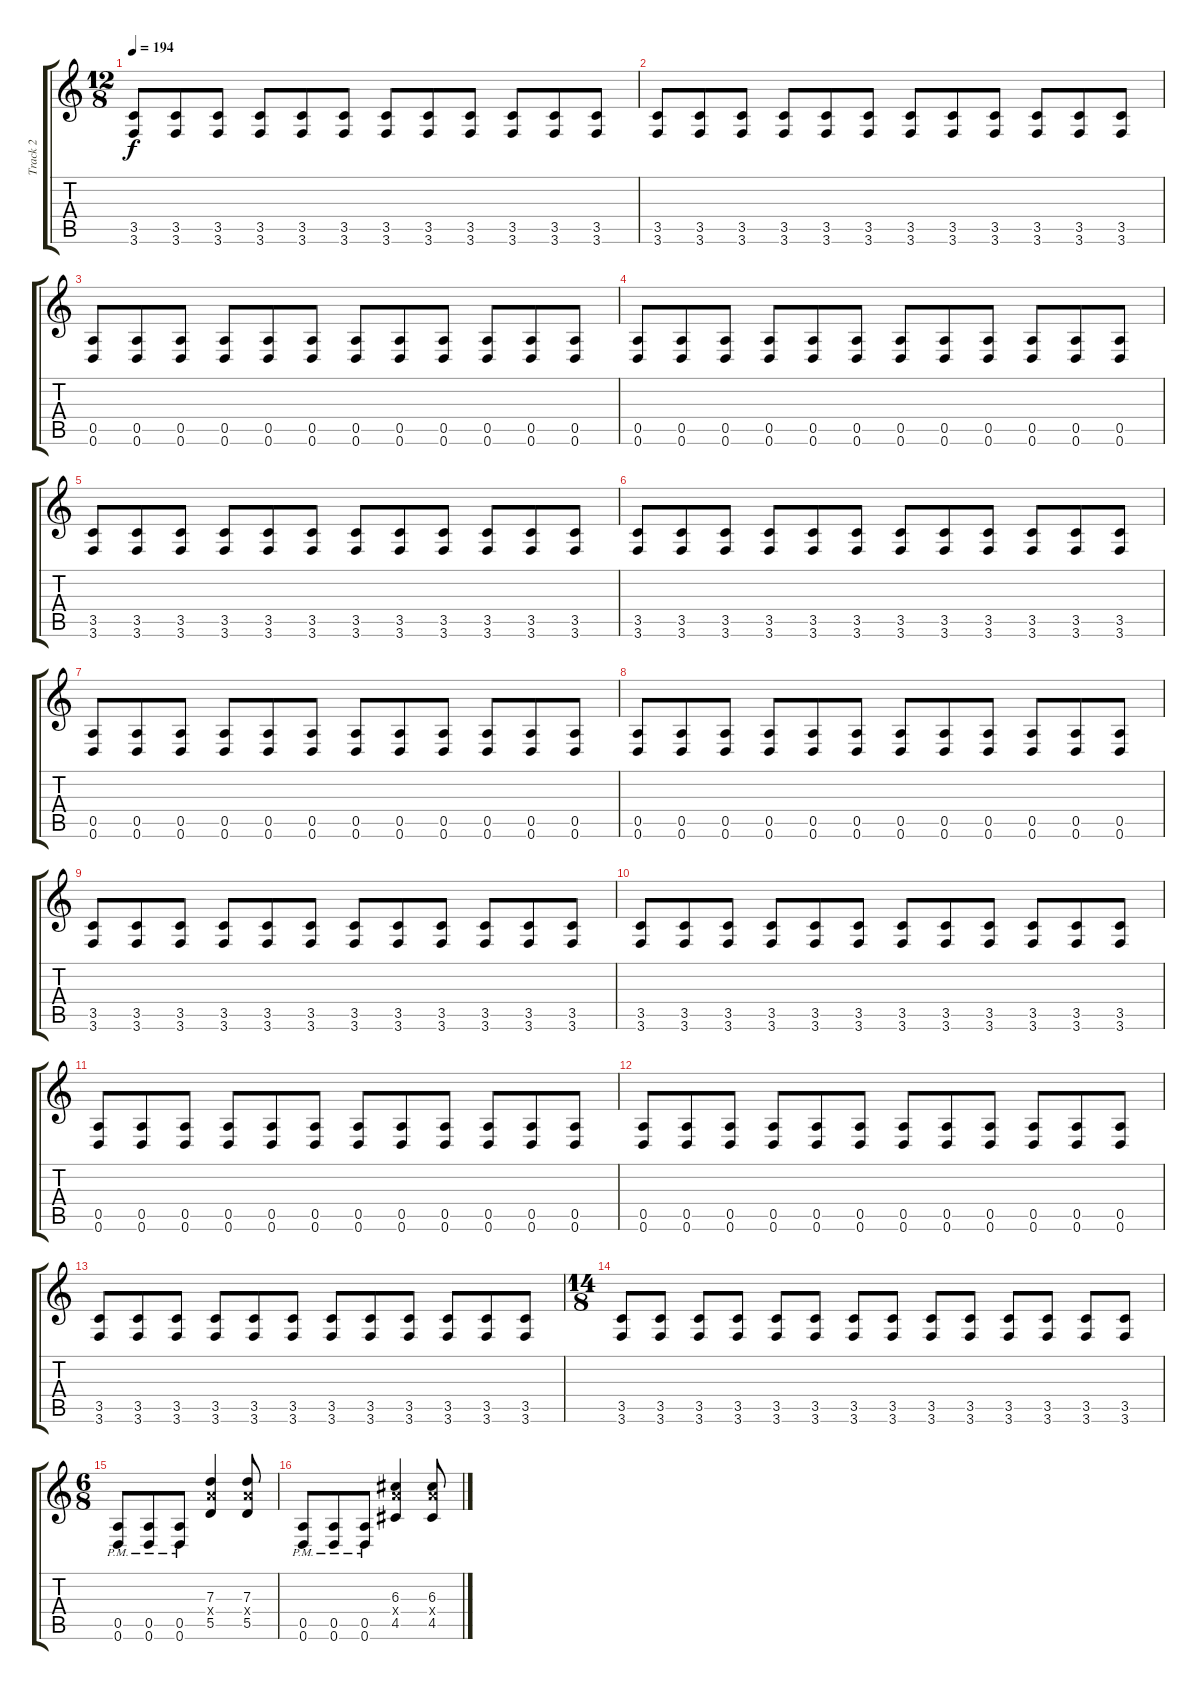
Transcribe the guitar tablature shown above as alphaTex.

\track ("Track 2" "Track 2") {instrument distortionguitar}
\staff {score tabs}
\tuning (E4 B3 G3 D3 A2 D2) {hide}
\ts (12 8)
\tempo 194
\clef g2
\ks c
(3.5 3.6).8{dy f} (3.5 3.6).8 (3.5 3.6).8 (3.5 3.6).8 (3.5 3.6).8 (3.5 3.6).8 (3.5 3.6).8 (3.5 3.6).8 (3.5 3.6).8 (3.5 3.6).8 (3.5 3.6).8 (3.5 3.6).8 |
(3.5 3.6).8 (3.5 3.6).8 (3.5 3.6).8 (3.5 3.6).8 (3.5 3.6).8 (3.5 3.6).8 (3.5 3.6).8 (3.5 3.6).8 (3.5 3.6).8 (3.5 3.6).8 (3.5 3.6).8 (3.5 3.6).8 |
(0.5 0.6).8 (0.5 0.6).8 (0.5 0.6).8 (0.5 0.6).8 (0.5 0.6).8 (0.5 0.6).8 (0.5 0.6).8 (0.5 0.6).8 (0.5 0.6).8 (0.5 0.6).8 (0.5 0.6).8 (0.5 0.6).8 |
(0.5 0.6).8 (0.5 0.6).8 (0.5 0.6).8 (0.5 0.6).8 (0.5 0.6).8 (0.5 0.6).8 (0.5 0.6).8 (0.5 0.6).8 (0.5 0.6).8 (0.5 0.6).8 (0.5 0.6).8 (0.5 0.6).8 |
(3.5 3.6).8 (3.5 3.6).8 (3.5 3.6).8 (3.5 3.6).8 (3.5 3.6).8 (3.5 3.6).8 (3.5 3.6).8 (3.5 3.6).8 (3.5 3.6).8 (3.5 3.6).8 (3.5 3.6).8 (3.5 3.6).8 |
(3.5 3.6).8 (3.5 3.6).8 (3.5 3.6).8 (3.5 3.6).8 (3.5 3.6).8 (3.5 3.6).8 (3.5 3.6).8 (3.5 3.6).8 (3.5 3.6).8 (3.5 3.6).8 (3.5 3.6).8 (3.5 3.6).8 |
(0.5 0.6).8 (0.5 0.6).8 (0.5 0.6).8 (0.5 0.6).8 (0.5 0.6).8 (0.5 0.6).8 (0.5 0.6).8 (0.5 0.6).8 (0.5 0.6).8 (0.5 0.6).8 (0.5 0.6).8 (0.5 0.6).8 |
(0.5 0.6).8 (0.5 0.6).8 (0.5 0.6).8 (0.5 0.6).8 (0.5 0.6).8 (0.5 0.6).8 (0.5 0.6).8 (0.5 0.6).8 (0.5 0.6).8 (0.5 0.6).8 (0.5 0.6).8 (0.5 0.6).8 |
(3.5 3.6).8 (3.5 3.6).8 (3.5 3.6).8 (3.5 3.6).8 (3.5 3.6).8 (3.5 3.6).8 (3.5 3.6).8 (3.5 3.6).8 (3.5 3.6).8 (3.5 3.6).8 (3.5 3.6).8 (3.5 3.6).8 |
(3.5 3.6).8 (3.5 3.6).8 (3.5 3.6).8 (3.5 3.6).8 (3.5 3.6).8 (3.5 3.6).8 (3.5 3.6).8 (3.5 3.6).8 (3.5 3.6).8 (3.5 3.6).8 (3.5 3.6).8 (3.5 3.6).8 |
(0.5 0.6).8 (0.5 0.6).8 (0.5 0.6).8 (0.5 0.6).8 (0.5 0.6).8 (0.5 0.6).8 (0.5 0.6).8 (0.5 0.6).8 (0.5 0.6).8 (0.5 0.6).8 (0.5 0.6).8 (0.5 0.6).8 |
(0.5 0.6).8 (0.5 0.6).8 (0.5 0.6).8 (0.5 0.6).8 (0.5 0.6).8 (0.5 0.6).8 (0.5 0.6).8 (0.5 0.6).8 (0.5 0.6).8 (0.5 0.6).8 (0.5 0.6).8 (0.5 0.6).8 |
(3.5 3.6).8 (3.5 3.6).8 (3.5 3.6).8 (3.5 3.6).8 (3.5 3.6).8 (3.5 3.6).8 (3.5 3.6).8 (3.5 3.6).8 (3.5 3.6).8 (3.5 3.6).8 (3.5 3.6).8 (3.5 3.6).8 |
\ts (14 8)
(3.5 3.6).8 (3.5 3.6).8 (3.5 3.6).8 (3.5 3.6).8 (3.5 3.6).8 (3.5 3.6).8 (3.5 3.6).8 (3.5 3.6).8 (3.5 3.6).8 (3.5 3.6).8 (3.5 3.6).8 (3.5 3.6).8 (3.5 3.6).8 (3.5 3.6).8 |
\ts (6 8)
(0.5{pm} 0.6{pm}).8{volume 16} (0.5{pm} 0.6{pm}).8 (0.5{pm} 0.6{pm}).8 (7.3 7.4{x} 5.5).4 (7.3 7.4{x} 5.5).8 |
(0.5{pm} 0.6{pm}).8 (0.5{pm} 0.6{pm}).8 (0.5{pm} 0.6{pm}).8 (6.3 7.4{x} 4.5).4 (6.3 7.4{x} 4.5).8
